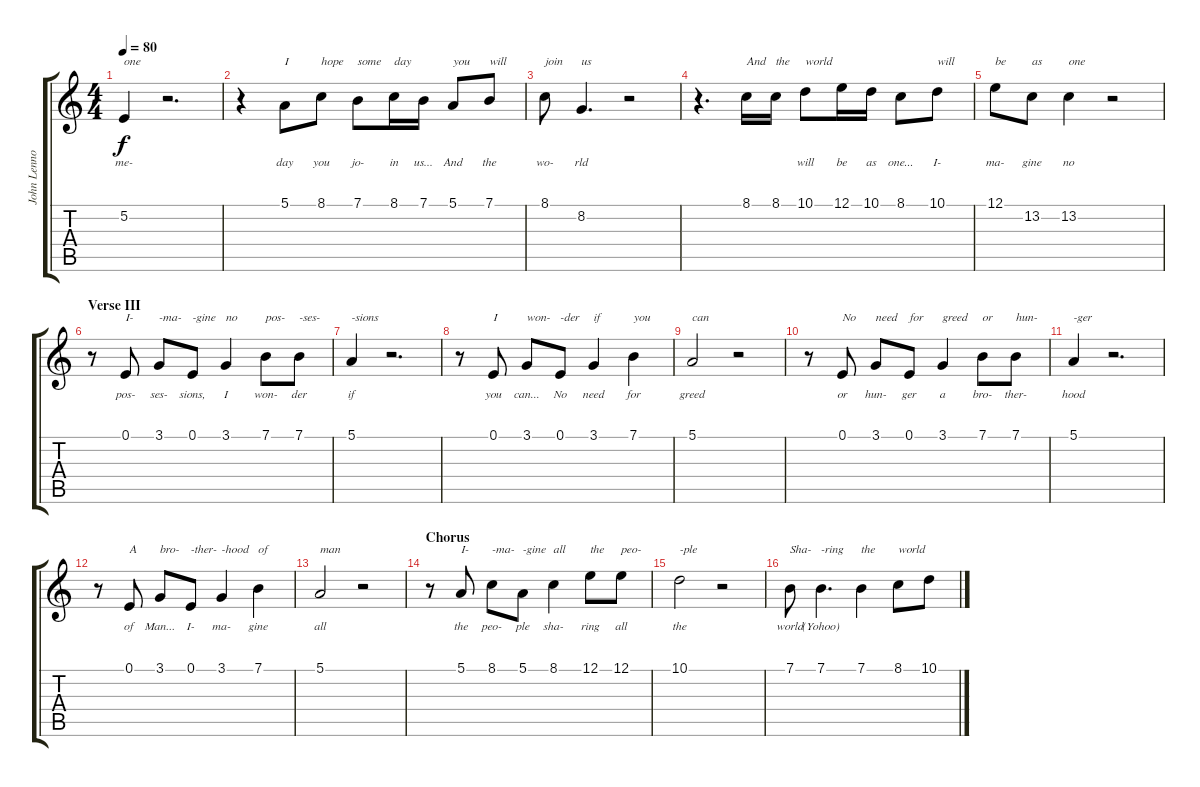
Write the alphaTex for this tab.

\track ("John Lennon (Voice)" "John Lenno") {instrument synthvoice}
\staff {score tabs}
\tuning (E4 B3 G3 D3 A2 E2) {hide}
\ts (4 4)
\tempo 80
\clef g2
\ks c
5.2.4{txt "one" lyrics (0 "me-") lyrics (1 "") lyrics (2 "") lyrics (3 "") lyrics (4 "") dy f} r.2{d} |
r.4 5.1.8{txt "I" lyrics (0 "day") lyrics (1 "") lyrics (2 "") lyrics (3 "") lyrics (4 "")} 8.1.8{txt "hope" lyrics (0 "you") lyrics (1 "") lyrics (2 "") lyrics (3 "") lyrics (4 "")} 7.1.8{txt "some" lyrics (0 "jo-") lyrics (1 "") lyrics (2 "") lyrics (3 "") lyrics (4 "")} 8.1.16{txt "day" lyrics (0 "in") lyrics (1 "") lyrics (2 "") lyrics (3 "") lyrics (4 "")} 7.1.16{lyrics (0 "us...") lyrics (1 "") lyrics (2 "") lyrics (3 "") lyrics (4 "")} 5.1.8{txt "you" lyrics (0 "And") lyrics (1 "") lyrics (2 "") lyrics (3 "") lyrics (4 "")} 7.1.8{txt "will" lyrics (0 "the") lyrics (1 "") lyrics (2 "") lyrics (3 "") lyrics (4 "")} |
8.1.8{txt "join" lyrics (0 "wo-") lyrics (1 "") lyrics (2 "") lyrics (3 "") lyrics (4 "")} 8.2.4{d txt "us" lyrics (0 "rld") lyrics (1 "") lyrics (2 "") lyrics (3 "") lyrics (4 "")} r.2 |
r.4{d} 8.1.16{txt "And" lyrics (0 "") lyrics (1 "") lyrics (2 "") lyrics (3 "") lyrics (4 "")} 8.1.16{txt "the" lyrics (0 "") lyrics (1 "") lyrics (2 "") lyrics (3 "") lyrics (4 "")} 10.1.8{txt "world" lyrics (0 "will") lyrics (1 "") lyrics (2 "") lyrics (3 "") lyrics (4 "")} 12.1.16{lyrics (0 "be") lyrics (1 "") lyrics (2 "") lyrics (3 "") lyrics (4 "")} 10.1.16{lyrics (0 "as") lyrics (1 "") lyrics (2 "") lyrics (3 "") lyrics (4 "")} 8.1.8{lyrics (0 "one...") lyrics (1 "") lyrics (2 "") lyrics (3 "") lyrics (4 "")} 10.1.8{txt "will" lyrics (0 "I-") lyrics (1 "") lyrics (2 "") lyrics (3 "") lyrics (4 "")} |
12.1.8{txt "be" lyrics (0 "ma-") lyrics (1 "") lyrics (2 "") lyrics (3 "") lyrics (4 "")} 13.2.8{txt "as" lyrics (0 "gine") lyrics (1 "") lyrics (2 "") lyrics (3 "") lyrics (4 "")} 13.2.4{txt "one" lyrics (0 "no") lyrics (1 "") lyrics (2 "") lyrics (3 "") lyrics (4 "")} r.2 |
\section ("" "Verse III")
r.8 0.1.8{txt "I-" lyrics (0 "pos-") lyrics (1 "") lyrics (2 "") lyrics (3 "") lyrics (4 "")} 3.1.8{txt "-ma-" lyrics (0 "ses-") lyrics (1 "") lyrics (2 "") lyrics (3 "") lyrics (4 "")} 0.1.8{txt "-gine" lyrics (0 "sions,") lyrics (1 "") lyrics (2 "") lyrics (3 "") lyrics (4 "")} 3.1.4{txt "no" lyrics (0 "I") lyrics (1 "") lyrics (2 "") lyrics (3 "") lyrics (4 "")} 7.1.8{txt "pos-" lyrics (0 "won-") lyrics (1 "") lyrics (2 "") lyrics (3 "") lyrics (4 "")} 7.1.8{txt "-ses-" lyrics (0 "der") lyrics (1 "") lyrics (2 "") lyrics (3 "") lyrics (4 "")} |
5.1.4{txt "-sions" lyrics (0 "if") lyrics (1 "") lyrics (2 "") lyrics (3 "") lyrics (4 "")} r.2{d} |
r.8 0.1.8{txt "I" lyrics (0 "you") lyrics (1 "") lyrics (2 "") lyrics (3 "") lyrics (4 "")} 3.1.8{txt "won-" lyrics (0 "can...") lyrics (1 "") lyrics (2 "") lyrics (3 "") lyrics (4 "")} 0.1.8{txt "-der" lyrics (0 "No") lyrics (1 "") lyrics (2 "") lyrics (3 "") lyrics (4 "")} 3.1.4{txt "if" lyrics (0 "need") lyrics (1 "") lyrics (2 "") lyrics (3 "") lyrics (4 "")} 7.1.4{txt "you" lyrics (0 "for") lyrics (1 "") lyrics (2 "") lyrics (3 "") lyrics (4 "")} |
5.1.2{txt "can" lyrics (0 "greed") lyrics (1 "") lyrics (2 "") lyrics (3 "") lyrics (4 "")} r.2 |
r.8 0.1.8{txt "No" lyrics (0 "or") lyrics (1 "") lyrics (2 "") lyrics (3 "") lyrics (4 "")} 3.1.8{txt "need" lyrics (0 "hun-") lyrics (1 "") lyrics (2 "") lyrics (3 "") lyrics (4 "")} 0.1.8{txt "for" lyrics (0 "ger") lyrics (1 "") lyrics (2 "") lyrics (3 "") lyrics (4 "")} 3.1.4{txt "greed" lyrics (0 "a") lyrics (1 "") lyrics (2 "") lyrics (3 "") lyrics (4 "")} 7.1.8{txt "or" lyrics (0 "bro-") lyrics (1 "") lyrics (2 "") lyrics (3 "") lyrics (4 "")} 7.1.8{txt "hun-" lyrics (0 "ther-") lyrics (1 "") lyrics (2 "") lyrics (3 "") lyrics (4 "")} |
5.1.4{txt "-ger" lyrics (0 "hood") lyrics (1 "") lyrics (2 "") lyrics (3 "") lyrics (4 "")} r.2{d} |
r.8 0.1.8{txt "A" lyrics (0 "of") lyrics (1 "") lyrics (2 "") lyrics (3 "") lyrics (4 "")} 3.1.8{txt "bro-" lyrics (0 "Man...") lyrics (1 "") lyrics (2 "") lyrics (3 "") lyrics (4 "")} 0.1.8{txt "-ther-" lyrics (0 "I-") lyrics (1 "") lyrics (2 "") lyrics (3 "") lyrics (4 "")} 3.1.4{txt "-hood" lyrics (0 "ma-") lyrics (1 "") lyrics (2 "") lyrics (3 "") lyrics (4 "")} 7.1.4{txt "of" lyrics (0 "gine") lyrics (1 "") lyrics (2 "") lyrics (3 "") lyrics (4 "")} |
5.1.2{txt "man" lyrics (0 "all") lyrics (1 "") lyrics (2 "") lyrics (3 "") lyrics (4 "")} r.2 |
\section ("" "Chorus")
r.8 5.1.8{txt "I-" lyrics (0 "the") lyrics (1 "") lyrics (2 "") lyrics (3 "") lyrics (4 "")} 8.1.8{txt "-ma-" lyrics (0 "peo-") lyrics (1 "") lyrics (2 "") lyrics (3 "") lyrics (4 "")} 5.1.8{txt "-gine" lyrics (0 "ple") lyrics (1 "") lyrics (2 "") lyrics (3 "") lyrics (4 "")} 8.1.4{txt "all" lyrics (0 "sha-") lyrics (1 "") lyrics (2 "") lyrics (3 "") lyrics (4 "")} 12.1.8{txt "the" lyrics (0 "ring") lyrics (1 "") lyrics (2 "") lyrics (3 "") lyrics (4 "")} 12.1.8{txt "peo-" lyrics (0 "all") lyrics (1 "") lyrics (2 "") lyrics (3 "") lyrics (4 "")} |
10.1.2{txt "-ple" lyrics (0 "the") lyrics (1 "") lyrics (2 "") lyrics (3 "") lyrics (4 "")} r.2 |
7.1.8{txt "Sha-" lyrics (0 "world") lyrics (1 "") lyrics (2 "") lyrics (3 "") lyrics (4 "")} 7.1.4{d txt "-ring" lyrics (0 "(Yohoo)") lyrics (1 "") lyrics (2 "") lyrics (3 "") lyrics (4 "")} 7.1.4{txt "the" lyrics (0 "") lyrics (1 "") lyrics (2 "") lyrics (3 "") lyrics (4 "")} 8.1.8{txt "world" lyrics (0 "") lyrics (1 "") lyrics (2 "") lyrics (3 "") lyrics (4 "")} 10.1.8{lyrics (0 "") lyrics (1 "") lyrics (2 "") lyrics (3 "") lyrics (4 "")}
